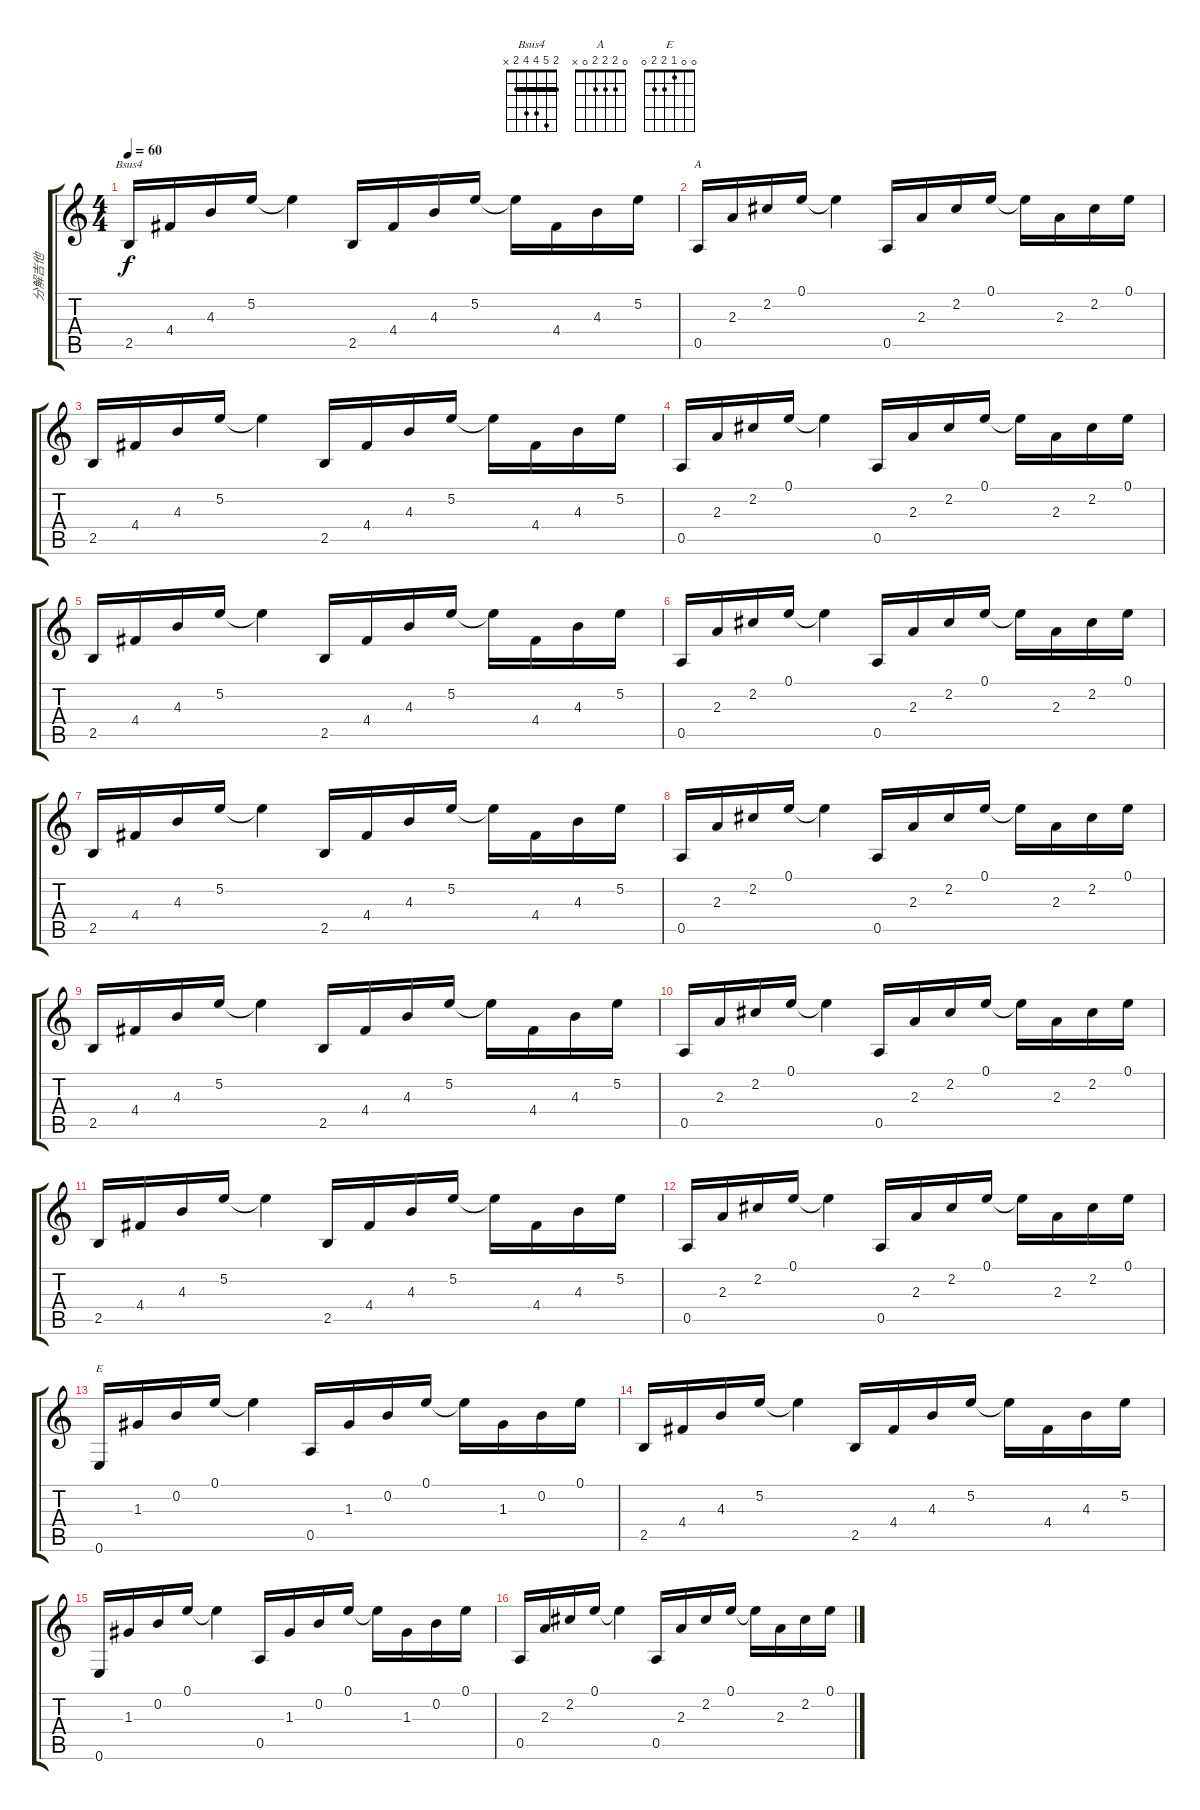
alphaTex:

\track ("分解吉他" "分解吉他") {instrument acousticguitarsteel}
\staff {score tabs}
\tuning (E4 B3 G3 D3 A2 E2) {hide}
\chord ("Bsus4" 2 5 4 4 2 x) {barre 2}
\chord ("A" 0 2 2 2 0 x)
\chord ("E" 0 0 1 2 2 0)
\ts (4 4)
\tempo 60
\clef g2
\ks c
2.5.16{ch "Bsus4" dy f instrument acousticguitarsteel} 4.4.16 4.3.16 5.2.16 5.2{t}.4 2.5.16 4.4.16 4.3.16 5.2.16 5.2{t}.16 4.4.16 4.3.16 5.2.16 |
0.5.16{ch "A"} 2.3.16 2.2.16 0.1.16 0.1{t}.4 0.5.16 2.3.16 2.2.16 0.1.16 0.1{t}.16 2.3.16 2.2.16 0.1.16 |
2.5.16 4.4.16 4.3.16 5.2.16 5.2{t}.4 2.5.16 4.4.16 4.3.16 5.2.16 5.2{t}.16 4.4.16 4.3.16 5.2.16 |
0.5.16 2.3.16 2.2.16 0.1.16 0.1{t}.4 0.5.16 2.3.16 2.2.16 0.1.16 0.1{t}.16 2.3.16 2.2.16 0.1.16 |
2.5.16 4.4.16 4.3.16 5.2.16 5.2{t}.4 2.5.16 4.4.16 4.3.16 5.2.16 5.2{t}.16 4.4.16 4.3.16 5.2.16 |
0.5.16 2.3.16 2.2.16 0.1.16 0.1{t}.4 0.5.16 2.3.16 2.2.16 0.1.16 0.1{t}.16 2.3.16 2.2.16 0.1.16 |
2.5.16 4.4.16 4.3.16 5.2.16 5.2{t}.4 2.5.16 4.4.16 4.3.16 5.2.16 5.2{t}.16 4.4.16 4.3.16 5.2.16 |
0.5.16 2.3.16 2.2.16 0.1.16 0.1{t}.4 0.5.16 2.3.16 2.2.16 0.1.16 0.1{t}.16 2.3.16 2.2.16 0.1.16 |
2.5.16 4.4.16 4.3.16 5.2.16 5.2{t}.4 2.5.16 4.4.16 4.3.16 5.2.16 5.2{t}.16 4.4.16 4.3.16 5.2.16 |
0.5.16 2.3.16 2.2.16 0.1.16 0.1{t}.4 0.5.16 2.3.16 2.2.16 0.1.16 0.1{t}.16 2.3.16 2.2.16 0.1.16 |
2.5.16 4.4.16 4.3.16 5.2.16 5.2{t}.4 2.5.16 4.4.16 4.3.16 5.2.16 5.2{t}.16 4.4.16 4.3.16 5.2.16 |
0.5.16 2.3.16 2.2.16 0.1.16 0.1{t}.4 0.5.16 2.3.16 2.2.16 0.1.16 0.1{t}.16 2.3.16 2.2.16 0.1.16 |
0.6.16{ch "E"} 1.3.16 0.2.16 0.1.16 0.1{t}.4 0.5.16 1.3.16 0.2.16 0.1.16 0.1{t}.16 1.3.16 0.2.16 0.1.16 |
2.5.16 4.4.16 4.3.16 5.2.16 5.2{t}.4 2.5.16 4.4.16 4.3.16 5.2.16 5.2{t}.16 4.4.16 4.3.16 5.2.16 |
0.6.16 1.3.16 0.2.16 0.1.16 0.1{t}.4 0.5.16 1.3.16 0.2.16 0.1.16 0.1{t}.16 1.3.16 0.2.16 0.1.16 |
0.5.16 2.3.16 2.2.16 0.1.16 0.1{t}.4 0.5.16 2.3.16 2.2.16 0.1.16 0.1{t}.16 2.3.16 2.2.16 0.1.16
